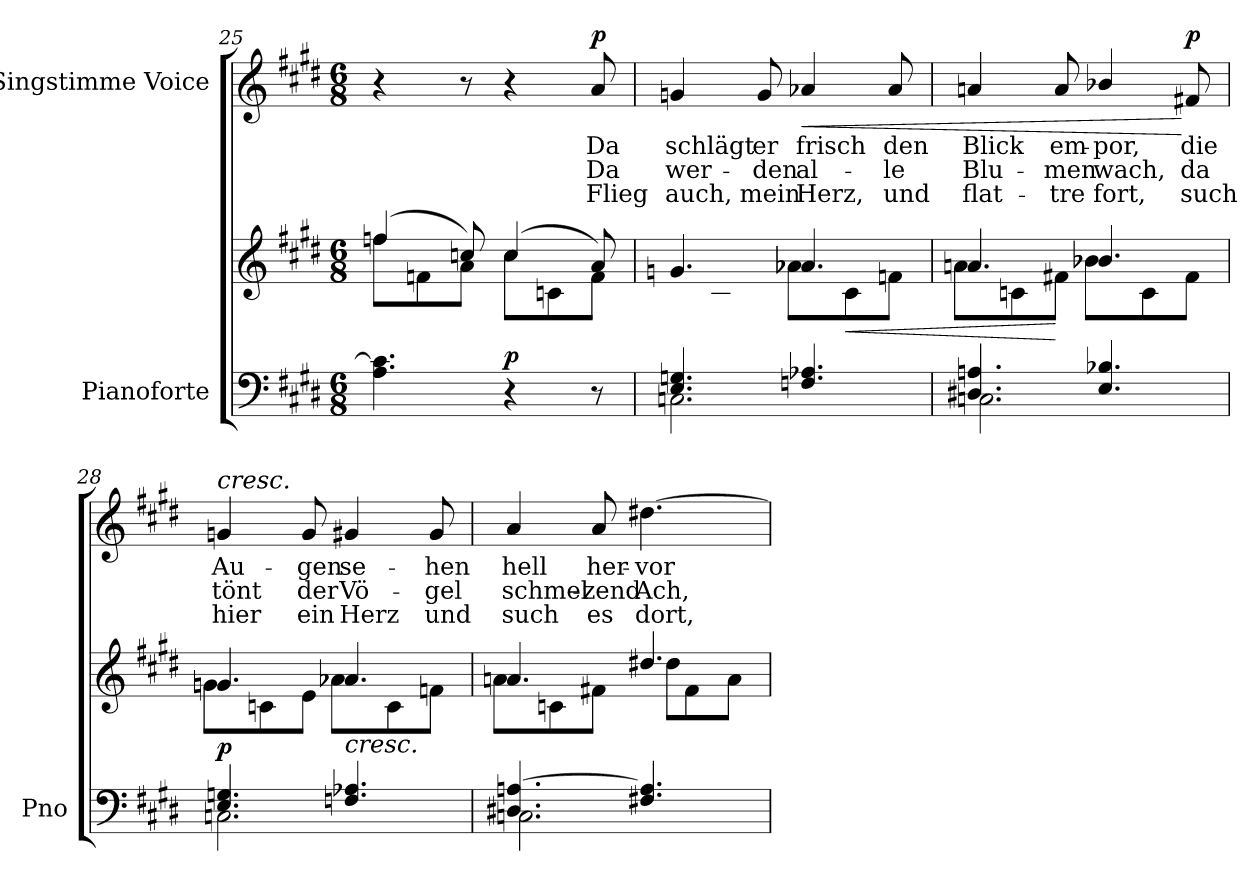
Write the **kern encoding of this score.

**kern	**kern	**dynam	**kern	**text	**text	**text	**dynam
*part2	*part2	*part2	*part1	*part1	*part1	*part1	*part1
*staff3	*staff2	*staff2/3	*staff1	*staff1	*staff1	*staff1	*staff1
*I"Pianoforte	*	*	*I"Singstimme Voice	*	*	*	*
*I'Pno	*	*	*	*	*	*	*
*clefF4	*clefG2	*	*clefG2	*	*	*	*
*k[f#c#g#d#]	*k[f#c#g#d#]	*	*k[f#c#g#d#]	*	*	*	*
*M6/8	*M6/8	*	*M6/8	*	*	*	*
=25	=25	=25	=25	=25	=25	=25	=25
*	*^	*	*	*	*	*	*
4.A\ 4.c\]	(>4ffn/	8ff\L	.	4r	.	.	.	.
.	.	8fn\	.	.	.	.	.	.
.	8ccn/)	8a\J	.	8r	.	.	.	.
!	!	!	!LO:DY:a=2	!	!	!	!	!
4r	(>4cc/	8cc\L	p	4r	.	.	.	.
.	.	8cn\	.	.	.	.	.	.
!	!	!	!	!	!LO:LY:b	!LO:LY:b	!LO:LY:b	!LO:DY:a
8r	8a/)	8f\J	.	8a/	Da	Da	Flieg	p
!!LO:PB:g=z
=26	=26	=26	=26	=26	=26	=26	=26	=26
*^	*	*	*	*	*	*	*	*
!	!	!	!	!	!	!LO:LY:b	!LO:LY:b	!LO:LY:b	!
4.E/ 4.Gn/	2.Cn\	4.gn/	8g\Lyy	.	4gn/	schlägt	wer-	auch,	.
.	.	.	8cn\	.	.	.	.	.	.
!	!	!	!	!	!	!LO:LY:b	!LO:LY:b	!LO:LY:b	!
.	.	.	8e\J	.	8g/	er	-den	mein	.
!	!	!	!LO:N:head=solid	!	!	!LO:LY:b	!LO:LY:b	!LO:LY:b	!LO:HP:b
4.Fn/ 4.A-X/	.	4.a-X/	8a-\L	.	4a-X/	frisch	al-	Herz,	<
!	!	!	!	!LO:HP:b	!	!	!	!	!
.	.	.	8c\	<	.	.	.	.	.
!	!	!	!	!	!	!LO:LY:b	!LO:LY:b	!LO:LY:b	!
.	.	.	8fn\J	.	8a-/	den	-le	und	.
=27	=27	=27	=27	=27	=27	=27	=27	=27	=27
!	!	!	!LO:N:head=solid	!	!	!LO:LY:b	!LO:LY:b	!LO:LY:b	!
4.D#X/ 4.An/	2.Cn\	4.an/	8a\L	.	4an/	Blick	Blu-	flat-	.
.	.	.	8cn\	.	.	.	.	.	.
!	!	!	!	!	!	!LO:LY:b	!LO:LY:b	!LO:LY:b	!
.	.	.	8f#X\J	[	8a/	em-	-men	-tre	.
!	!	!	!LO:N:head=solid	!	!	!LO:LY:b	!LO:LY:b	!LO:LY:b	!
4.E/ 4.B-X/	.	4.b-X/	8b-\L	.	4b-X/	-por,	wach,	fort,	.
.	.	.	8c\	.	.	.	.	.	.
!	!	!	!	!	!	!LO:LY:b	!LO:LY:b	!LO:LY:b	!LO:DY:n=1:a
.	.	.	8f#\J	.	8f#X/	die	da	such	[ p
=28	=28	=28	=28	=28	=28	=28	=28	=28	=28
!	!	!	!	!	!LO:TX:a:i:t=cresc.	!	!	!	!
!	!	!	!LO:N:head=solid	!LO:DY:a=2	!	!LO:LY:b	!LO:LY:b	!LO:LY:b	!
4.E/ 4.Gn/	2.Cn\	4.gn/	8g\L	p	4gn/	Au-	tönt	hier	.
.	.	.	8cn\	.	.	.	.	.	.
!	!	!	!	!	!	!LO:LY:b	!LO:LY:b	!LO:LY:b	!
.	.	.	8e\J	.	8g/	-gen	der	ein	.
!LO:TX:a:i:t=cresc.	!	!	!	!	!	!	!	!	!
!	!	!	!LO:N:head=solid	!	!	!LO:LY:b	!LO:LY:b	!LO:LY:b	!
4.Fn/ 4.A-X/	.	4.a-X/	8a-\L	.	4g#X/	se-	Vö-	Herz	.
.	.	.	8c\	.	.	.	.	.	.
!	!	!	!	!	!	!LO:LY:b	!LO:LY:b	!LO:LY:b	!
.	.	.	8fn\J	.	8g#/	-hen	-gel	und	.
=29	=29	=29	=29	=29	=29	=29	=29	=29	=29
!	!	!	!LO:N:head=solid	!	!	!LO:LY:b	!LO:LY:b	!LO:LY:b	!
4.D#X/ [4.An/	2.Cn\	4.an/	8a\L	.	4a/	hell	schmel-	such	.
.	.	.	8cn\	.	.	.	.	.	.
!	!	!	!	!	!	!LO:LY:b	!LO:LY:b	!LO:LY:b	!
.	.	.	8f#X\J	.	8a/	her-	-zend	es	.
!	!	!	!LO:N:head=solid	!	!	!LO:LY:b	!LO:LY:b	!LO:LY:b	!
4.F#X/ 4.A/]	.	4.dd#X/	8dd#\L	.	[4.dd#X\	-vor	Ach,	dort,	.
.	.	.	8f#\	.	.	.	.	.	.
.	.	.	8a\J	.	.	.	.	.	.
*v	*v	*	*	*	*	*	*	*	*
*	*v	*v	*	*	*	*	*	*
=	=	=	=	=	=	=	=
*-	*-	*-	*-	*-	*-	*-	*-
